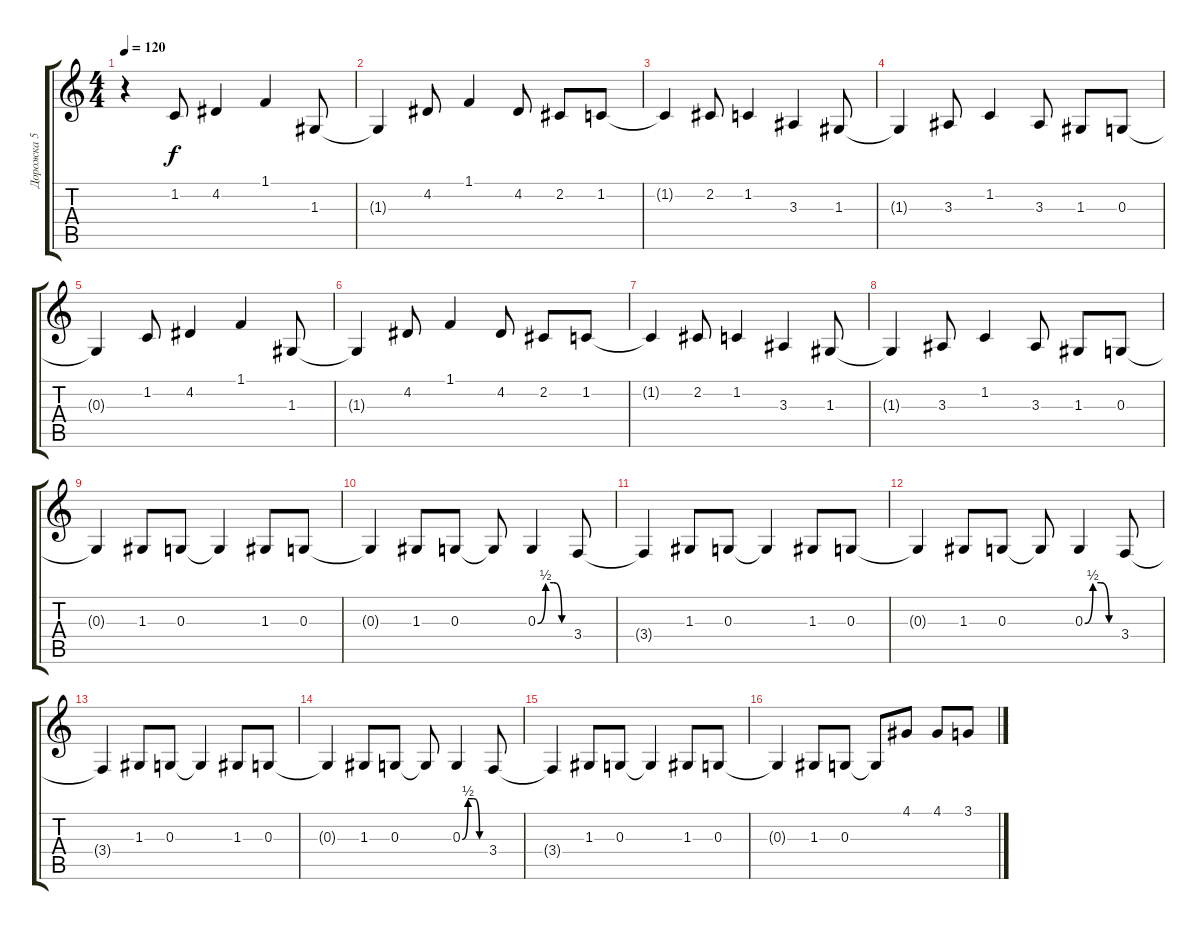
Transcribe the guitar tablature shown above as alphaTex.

\track ("Дорожка 5" "Дорожка 5") {instrument violin}
\staff {score tabs}
\tuning (E4 B3 G3 D3 A2 E2) {hide}
\ts (4 4)
\tempo 120
\clef g2
\ks c
r.4{dy f} 1.2.8 4.2.4 1.1.4 1.3.8 |
1.3{t}.4 4.2.8 1.1.4 4.2.8 2.2.8 1.2.8 |
1.2{t}.4 2.2.8 1.2.4 3.3.4 1.3.8 |
1.3{t}.4 3.3.8 1.2.4 3.3.8 1.3.8 0.3.8 |
0.3{t}.4 1.2.8 4.2.4 1.1.4 1.3.8 |
1.3{t}.4 4.2.8 1.1.4 4.2.8 2.2.8 1.2.8 |
1.2{t}.4 2.2.8 1.2.4 3.3.4 1.3.8 |
1.3{t}.4 3.3.8 1.2.4 3.3.8 1.3.8 0.3.8 |
0.3{t}.4 1.3.8 0.3.8 0.3{t}.4 1.3.8 0.3.8 |
0.3{t}.4 1.3.8 0.3.8 0.3{t}.8 0.3{be (custom 0 0 15 2 30 2 45 0 60 0)}.4 3.4.8 |
3.4{t}.4 1.3.8 0.3.8 0.3{t}.4 1.3.8 0.3.8 |
0.3{t}.4 1.3.8 0.3.8 0.3{t}.8 0.3{be (custom 0 0 15 2 30 2 45 0 60 0)}.4 3.4.8 |
3.4{t}.4 1.3.8 0.3.8 0.3{t}.4 1.3.8 0.3.8 |
0.3{t}.4 1.3.8 0.3.8 0.3{t}.8 0.3{be (custom 0 0 15 2 30 2 45 0 60 0)}.4 3.4.8 |
3.4{t}.4 1.3.8 0.3.8 0.3{t}.4 1.3.8 0.3.8 |
0.3{t}.4 1.3.8 0.3.8 0.3{t}.8 4.1.8 4.1.8 3.1.8
